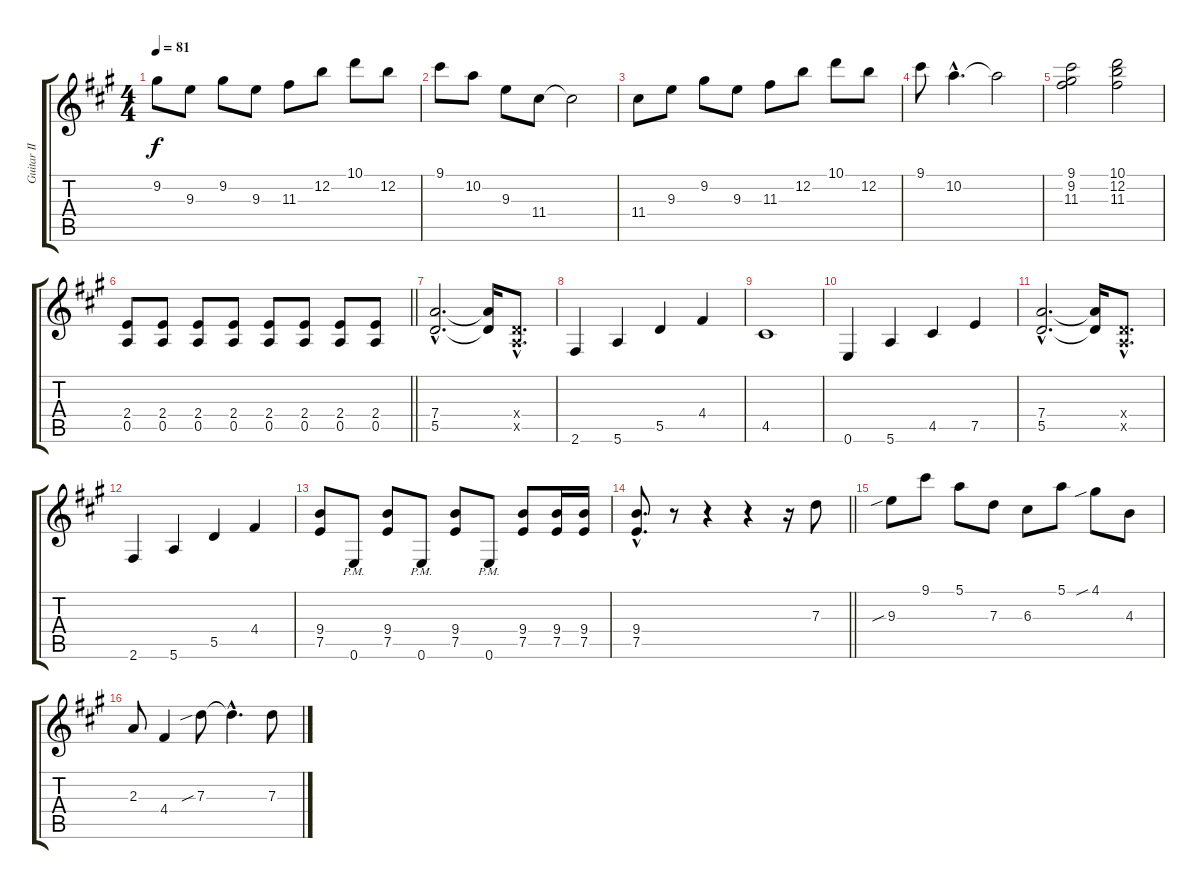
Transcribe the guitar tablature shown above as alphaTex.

\track ("Guitar II" "Guitar II") {instrument distortionguitar}
\staff {score tabs}
\tuning (E4 B3 G3 D3 A2 E2) {hide}
\ts (4 4)
\tempo 81
\clef g2
\ks a
9.2.8{dy f} 9.3.8 9.2.8 9.3.8 11.3.8 12.2.8 10.1.8 12.2.8 |
9.1.8 10.2.8 9.3.8 11.4.8 11.4{t}.2 |
11.4.8 9.3.8 9.2.8 9.3.8 11.3.8 12.2.8 10.1.8 12.2.8 |
9.1.8 10.2{hac}.4{d} 10.2{t}.2 |
(9.1 9.2 11.3).2 (10.1 12.2 11.3).2 |
\barLineRight lightlight
(2.4 0.5).8{instrument distortionguitar} (2.4 0.5).8 (2.4 0.5).8 (2.4 0.5).8 (2.4 0.5).8 (2.4 0.5).8 (2.4 0.5).8 (2.4 0.5).8 |
(7.4{hac} 5.5{hac}).2{d} (7.4{t} 5.5{t}).16 (0.4{hac x} 0.5{hac x}).8{d} |
2.6.4 5.6.4 5.5.4 4.4.4 |
4.5.1 |
0.6.4 5.6.4 4.5.4 7.5.4 |
(7.4{hac} 5.5{hac}).2{d} (7.4{t} 5.5{t}).16 (0.4{hac x} 0.5{hac x}).8{d} |
2.6.4 5.6.4 5.5.4 4.4.4 |
(9.4 7.5).8 0.6{pm}.8 (9.4 7.5).8 0.6{pm}.8 (9.4 7.5).8 0.6{pm}.8 (9.4 7.5).8 (9.4 7.5).16 (9.4 7.5).16 |
\barLineRight lightlight
(9.4{hac} 7.5{hac}).8{d} r.8 r.4 r.4 r.16 7.3.8{instrument electricguitarclean} |
9.3{sib}.8 9.1.8 5.1.8 7.3.8 6.3.8 5.1.8 4.1{sib}.8 4.3.8 |
2.3.8 4.4.4 7.3{sib}.8 7.3{hac t}.4{d} 7.3.8
